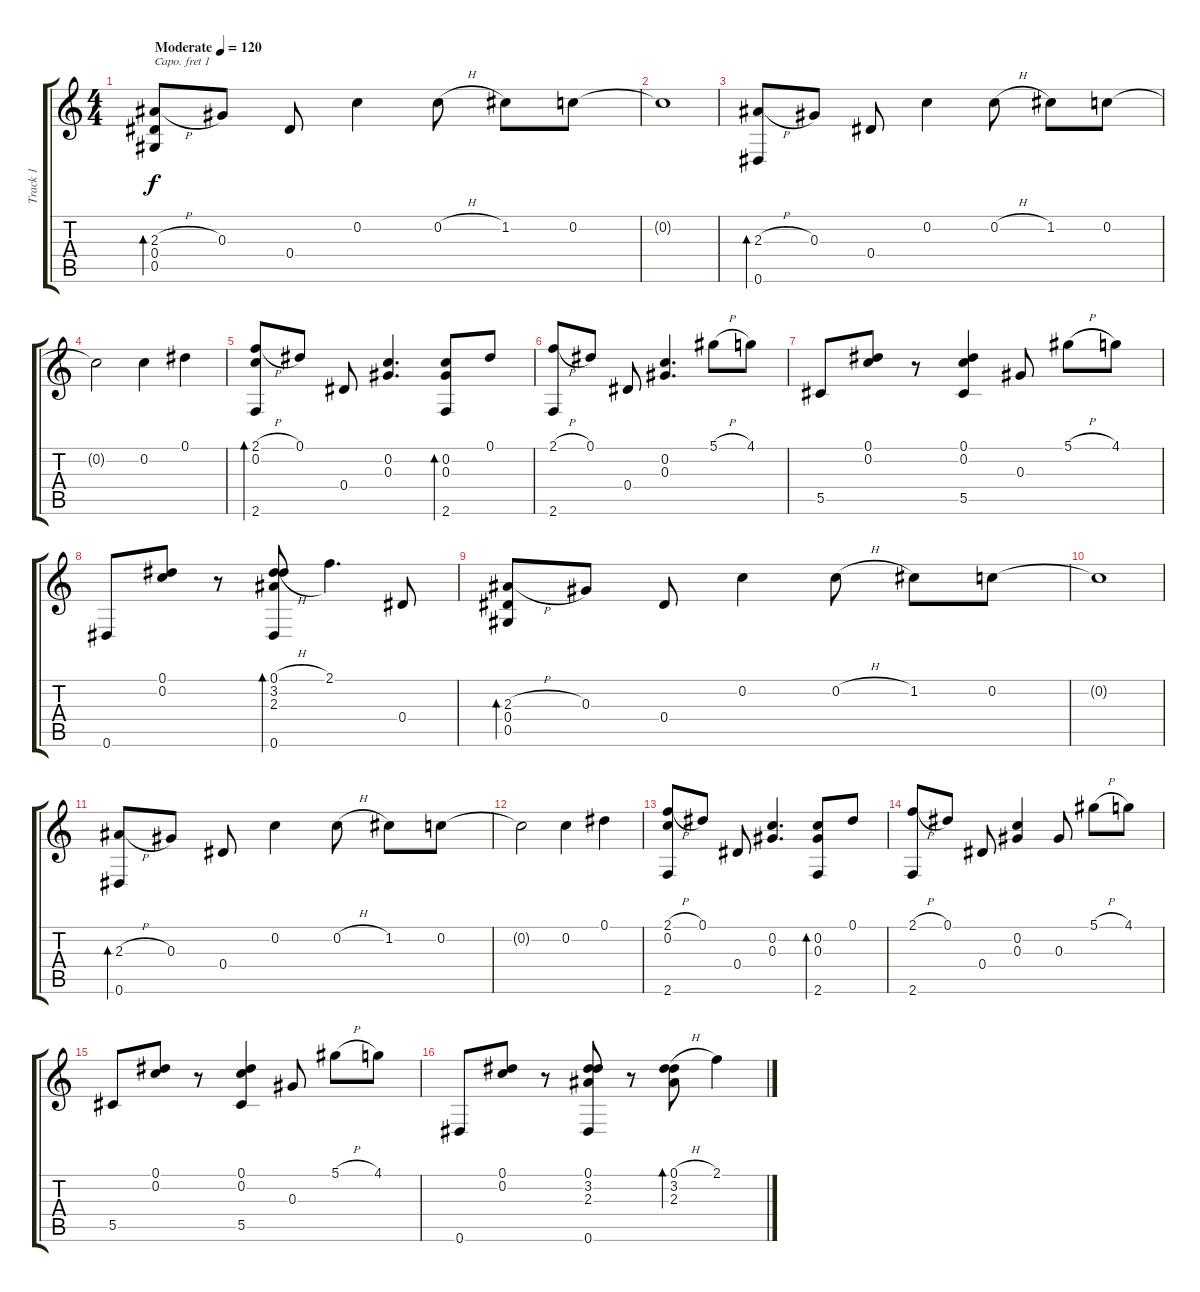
\track ("Track 1" "Track 1") {instrument acousticguitarsteel}
\staff {score tabs}
\capo 1
\tuning (D4 B3 G3 D3 G2 D2) {hide}
\ts (4 4)
\tempo (120 "Moderate")
\clef g2
\ks c
(2.3{h} 0.4 0.5).8{bd 120 dy f instrument acousticguitarsteel} 0.3.8 0.4.8 0.2.4 0.2{h}.8 1.2.8 0.2.8 |
0.2{t}.1 |
(2.3{h} 0.6).8{bd 120} 0.3.8 0.4.8 0.2.4 0.2{h}.8 1.2.8 0.2.8 |
0.2{t}.2 0.2.4 0.1.4 |
(2.1{h} 0.2 2.6).8{bd 120} 0.1.8 0.4.8 (0.2 0.3).4{d} (0.2 0.3 2.6).8{bd 120} 0.1.8 |
(2.1{h} 2.6).8 0.1.8 0.4.8 (0.2 0.3).4{d} 5.1{h}.8 4.1.8 |
5.5.8 (0.1 0.2).8 r.8 (0.1 0.2 5.5).4 0.3.8 5.1{h}.8 4.1.8 |
0.6.8 (0.1 0.2).8 r.8 (0.1{h} 3.2 2.3 0.6).8{bd 240} 2.1.4{d} 0.4.8 |
(2.3{h} 0.4 0.5).8{bd 120} 0.3.8 0.4.8 0.2.4 0.2{h}.8 1.2.8 0.2.8 |
0.2{t}.1 |
(2.3{h} 0.6).8{bd 120} 0.3.8 0.4.8 0.2.4 0.2{h}.8 1.2.8 0.2.8 |
0.2{t}.2 0.2.4 0.1.4 |
(2.1{h} 0.2 2.6).8 0.1.8 0.4.8 (0.2 0.3).4{d} (0.2 0.3 2.6).8{bd 120} 0.1.8 |
(2.1{h} 2.6).8 0.1.8 0.4.8 (0.2 0.3).4 0.3.8 5.1{h}.8 4.1.8 |
5.5.8 (0.1 0.2).8 r.8 (0.1 0.2 5.5).4 0.3.8 5.1{h}.8 4.1.8 |
0.6.8 (0.1 0.2).8 r.8 (0.1 3.2 2.3 0.6).8 r.8 (0.1{h} 3.2 2.3).8{bd 240} 2.1.4
